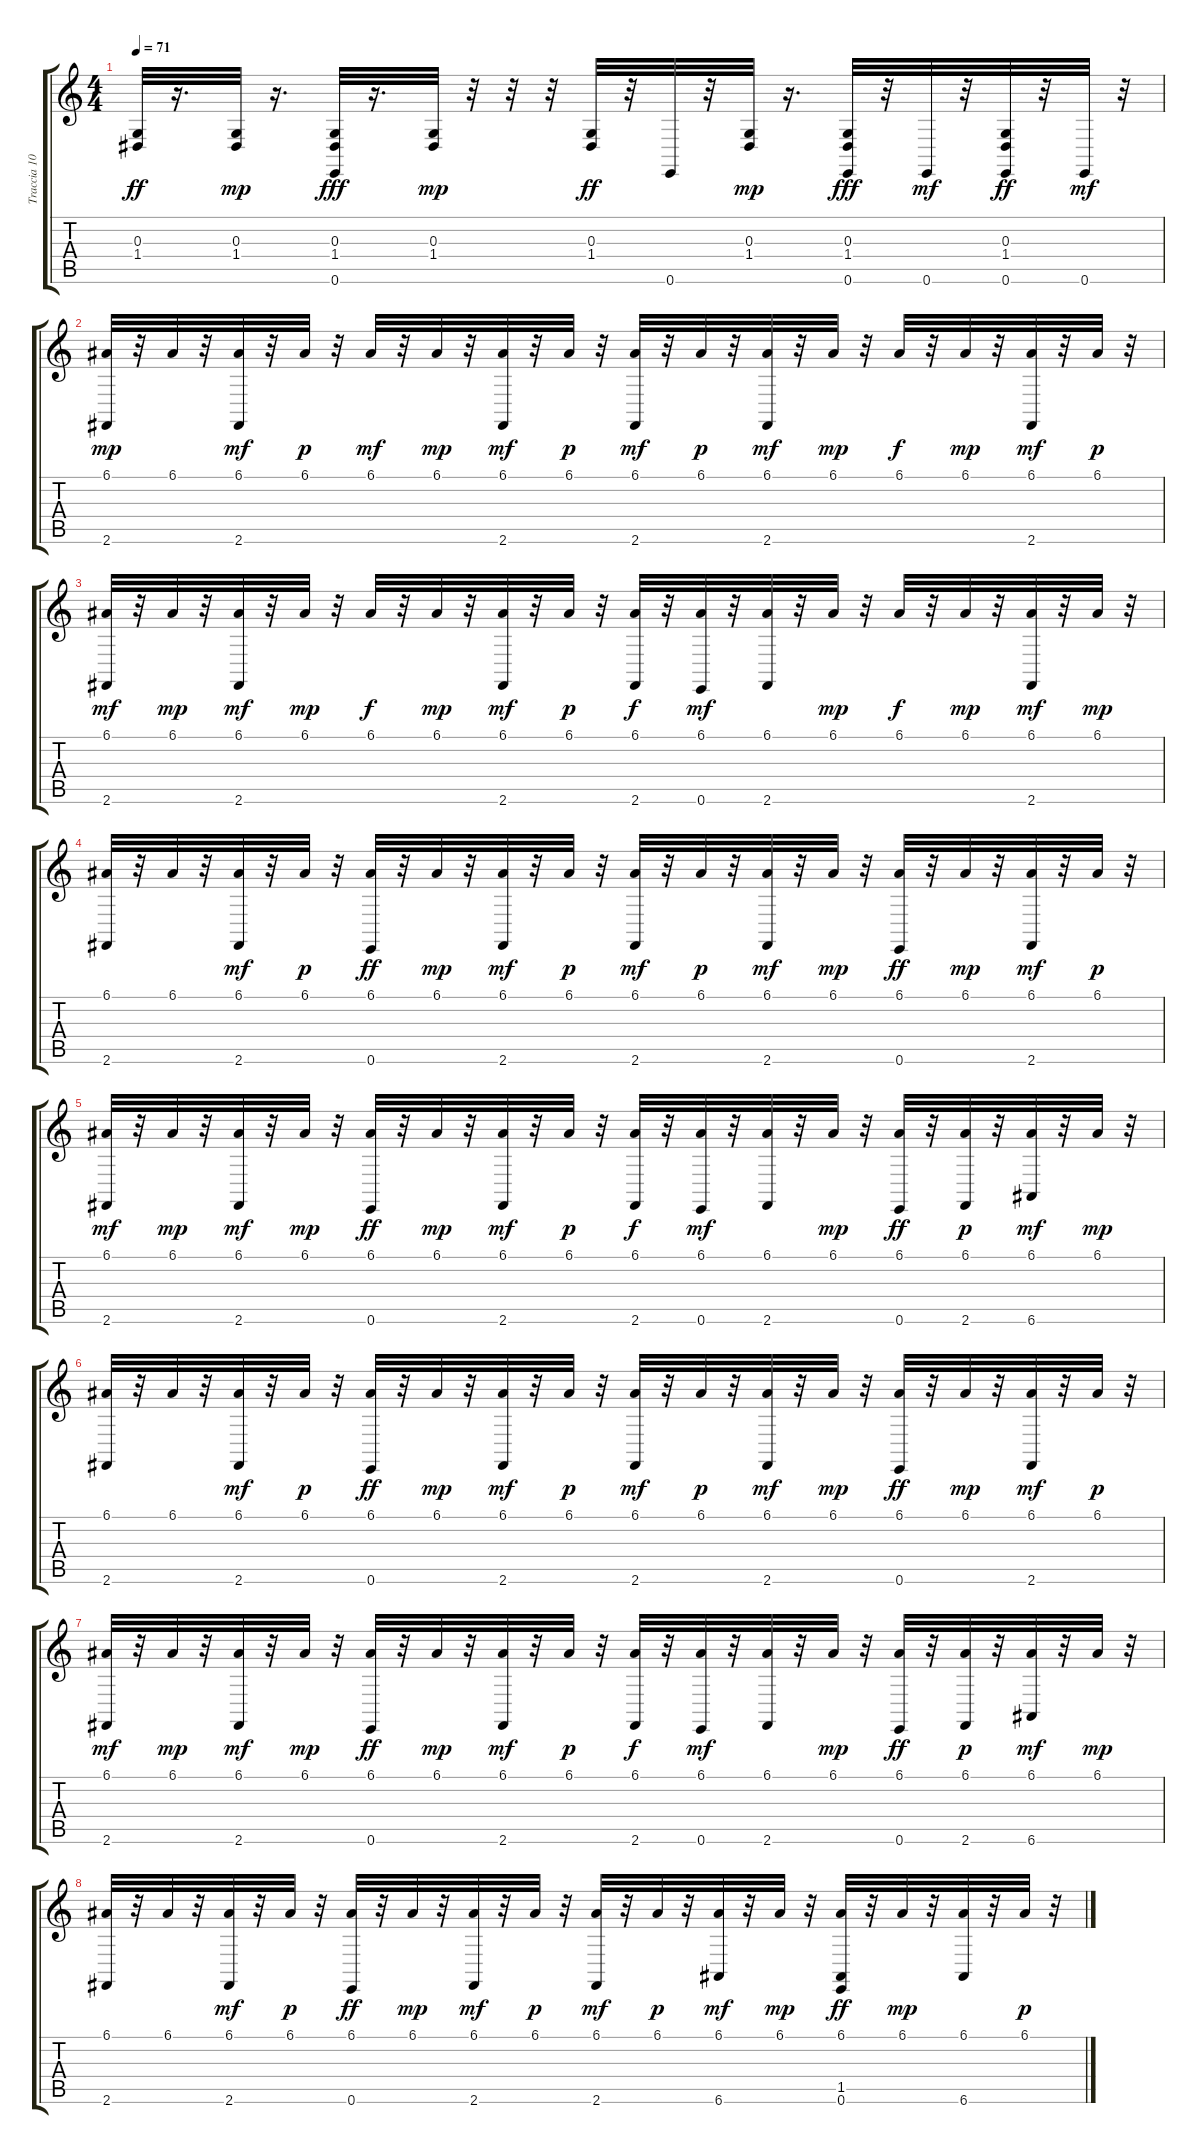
\track ("Traccia 10" "Traccia 10") {instrument acousticgrandpiano}
\staff {score tabs}
\tuning (E4 B3 G3 D3 A2 E2) {hide}
\ts (4 4)
\tempo 71
\clef g2
\ks c
(0.3 1.4).32{dy ff} r.16{d} (0.3 1.4).32{dy mp} r.16{d} (0.3 1.4 0.6).32{dy fff} r.16{d} (0.3 1.4).32{dy mp} r.32 r.32 r.32 (0.3 1.4).32{dy ff} r.32 0.6.32 r.32 (0.3 1.4).32{dy mp} r.16{d} (0.3 1.4 0.6).32{dy fff} r.32 0.6.32{dy mf} r.32 (0.3 1.4 0.6).32{dy ff} r.32 0.6.32{dy mf} r.32 |
(6.1 2.6).32{dy mp} r.32 6.1.32 r.32 (6.1 2.6).32{dy mf} r.32 6.1.32{dy p} r.32 6.1.32{dy mf} r.32 6.1.32{dy mp} r.32 (6.1 2.6).32{dy mf} r.32 6.1.32{dy p} r.32 (6.1 2.6).32{dy mf} r.32 6.1.32{dy p} r.32 (6.1 2.6).32{dy mf} r.32 6.1.32{dy mp} r.32 6.1.32{dy f} r.32 6.1.32{dy mp} r.32 (6.1 2.6).32{dy mf} r.32 6.1.32{dy p} r.32 |
(6.1 2.6).32{dy mf} r.32 6.1.32{dy mp} r.32 (6.1 2.6).32{dy mf} r.32 6.1.32{dy mp} r.32 6.1.32{dy f} r.32 6.1.32{dy mp} r.32 (6.1 2.6).32{dy mf} r.32 6.1.32{dy p} r.32 (6.1 2.6).32{dy f} r.32 (6.1 0.6).32{dy mf} r.32 (6.1 2.6).32 r.32 6.1.32{dy mp} r.32 6.1.32{dy f} r.32 6.1.32{dy mp} r.32 (6.1 2.6).32{dy mf} r.32 6.1.32{dy mp} r.32 |
(6.1 2.6).32 r.32 6.1.32 r.32 (6.1 2.6).32{dy mf} r.32 6.1.32{dy p} r.32 (6.1 0.6).32{dy ff} r.32 6.1.32{dy mp} r.32 (6.1 2.6).32{dy mf} r.32 6.1.32{dy p} r.32 (6.1 2.6).32{dy mf} r.32 6.1.32{dy p} r.32 (6.1 2.6).32{dy mf} r.32 6.1.32{dy mp} r.32 (6.1 0.6).32{dy ff} r.32 6.1.32{dy mp} r.32 (6.1 2.6).32{dy mf} r.32 6.1.32{dy p} r.32 |
(6.1 2.6).32{dy mf} r.32 6.1.32{dy mp} r.32 (6.1 2.6).32{dy mf} r.32 6.1.32{dy mp} r.32 (6.1 0.6).32{dy ff} r.32 6.1.32{dy mp} r.32 (6.1 2.6).32{dy mf} r.32 6.1.32{dy p} r.32 (6.1 2.6).32{dy f} r.32 (6.1 0.6).32{dy mf} r.32 (6.1 2.6).32 r.32 6.1.32{dy mp} r.32 (6.1 0.6).32{dy ff} r.32 (6.1 2.6).32{dy p} r.32 (6.1 6.6).32{dy mf} r.32 6.1.32{dy mp} r.32 |
(6.1 2.6).32 r.32 6.1.32 r.32 (6.1 2.6).32{dy mf} r.32 6.1.32{dy p} r.32 (6.1 0.6).32{dy ff} r.32 6.1.32{dy mp} r.32 (6.1 2.6).32{dy mf} r.32 6.1.32{dy p} r.32 (6.1 2.6).32{dy mf} r.32 6.1.32{dy p} r.32 (6.1 2.6).32{dy mf} r.32 6.1.32{dy mp} r.32 (6.1 0.6).32{dy ff} r.32 6.1.32{dy mp} r.32 (6.1 2.6).32{dy mf} r.32 6.1.32{dy p} r.32 |
(6.1 2.6).32{dy mf} r.32 6.1.32{dy mp} r.32 (6.1 2.6).32{dy mf} r.32 6.1.32{dy mp} r.32 (6.1 0.6).32{dy ff} r.32 6.1.32{dy mp} r.32 (6.1 2.6).32{dy mf} r.32 6.1.32{dy p} r.32 (6.1 2.6).32{dy f} r.32 (6.1 0.6).32{dy mf} r.32 (6.1 2.6).32 r.32 6.1.32{dy mp} r.32 (6.1 0.6).32{dy ff} r.32 (6.1 2.6).32{dy p} r.32 (6.1 6.6).32{dy mf} r.32 6.1.32{dy mp} r.32 |
(6.1 2.6).32 r.32 6.1.32 r.32 (6.1 2.6).32{dy mf} r.32 6.1.32{dy p} r.32 (6.1 0.6).32{dy ff} r.32 6.1.32{dy mp} r.32 (6.1 2.6).32{dy mf} r.32 6.1.32{dy p} r.32 (6.1 2.6).32{dy mf} r.32 6.1.32{dy p} r.32 (6.1 6.6).32{dy mf} r.32 6.1.32{dy mp} r.32 (6.1 1.5 0.6).32{dy ff} r.32 6.1.32{dy mp} r.32 (6.1 6.6).32 r.32 6.1.32{dy p} r.32
